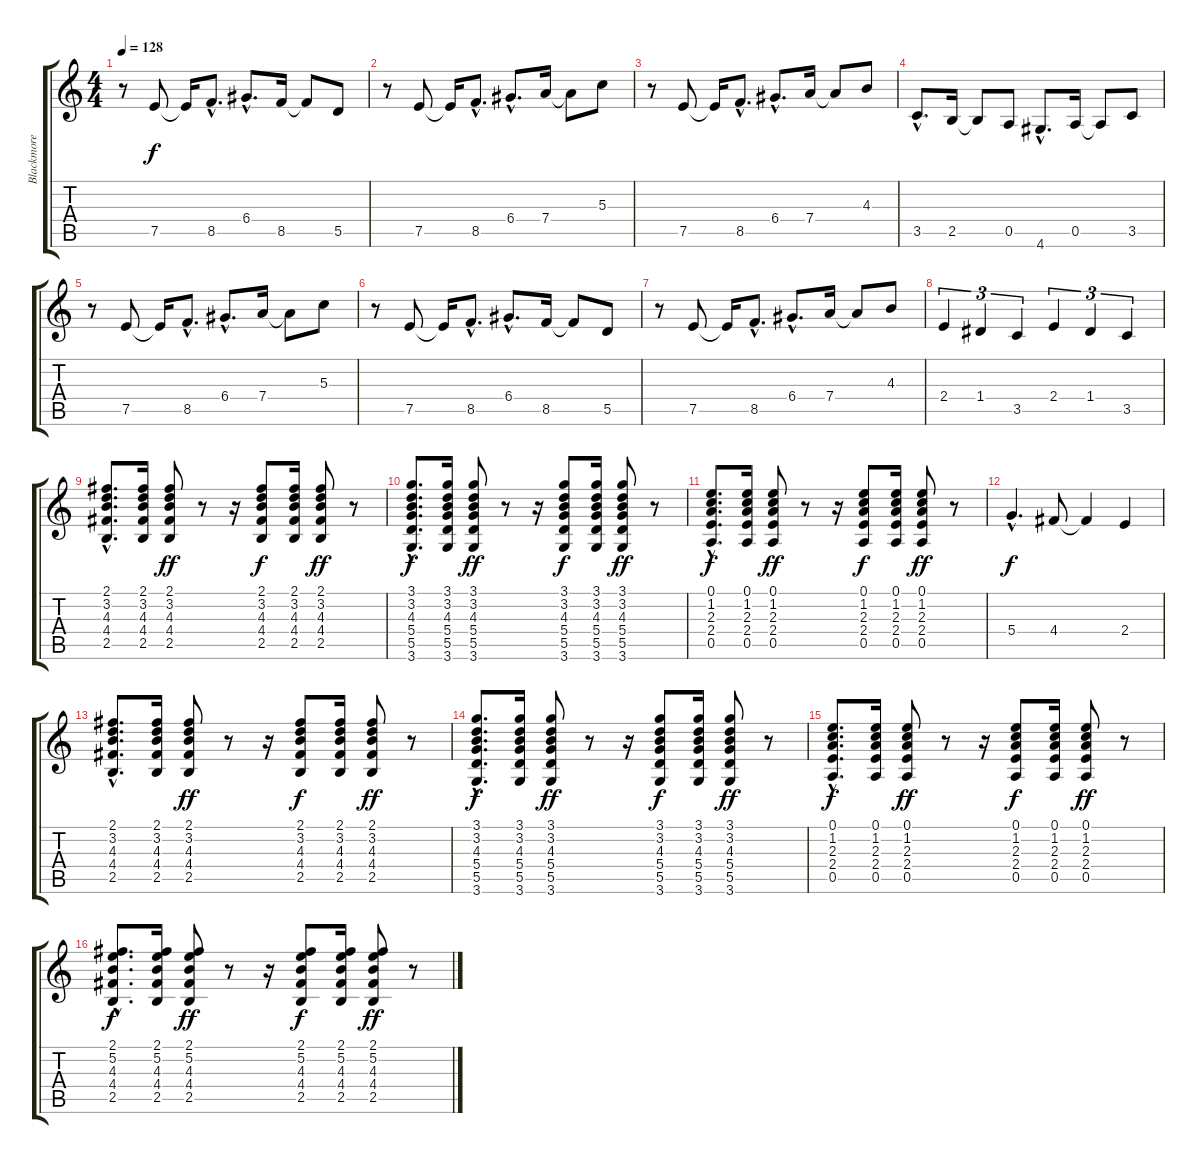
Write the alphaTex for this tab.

\track ("Blackmore" "Blackmore") {instrument overdrivenguitar}
\staff {score tabs}
\tuning (E4 B3 G3 D3 A2 E2) {hide}
\ts (4 4)
\tempo 128
\clef g2
\ks c
r.8{dy f} 7.5.8 7.5{t}.16 8.5{hac}.8{d} 6.4{hac}.8{d} 8.5.16 8.5{t}.8 5.5.8 |
r.8 7.5.8 7.5{t}.16 8.5{hac}.8{d} 6.4{hac}.8{d} 7.4.16 7.4{t}.8 5.3.8 |
r.8 7.5.8 7.5{t}.16 8.5{hac}.8{d} 6.4{hac}.8{d} 7.4.16 7.4{t}.8 4.3.8 |
3.5{hac}.8{d} 2.5.16 2.5{t}.8 0.5.8 4.6{hac}.8{d} 0.5.16 0.5{t}.8 3.5.8 |
r.8 7.5.8 7.5{t}.16 8.5{hac}.8{d} 6.4{hac}.8{d} 7.4.16 7.4{t}.8 5.3.8 |
r.8 7.5.8 7.5{t}.16 8.5{hac}.8{d} 6.4{hac}.8{d} 8.5.16 8.5{t}.8 5.5.8 |
r.8 7.5.8 7.5{t}.16 8.5{hac}.8{d} 6.4{hac}.8{d} 7.4.16 7.4{t}.8 4.3.8 |
2.4.4{tu (3 2)} 1.4.4{tu (3 2)} 3.5.4{tu (3 2)} 2.4.4{tu (3 2)} 1.4.4{tu (3 2)} 3.5.4{tu (3 2)} |
(2.1{hac} 3.2{hac} 4.3{hac} 4.4{hac} 2.5{hac}).8{d} (2.1 3.2 4.3 4.4 2.5).16 (2.1 3.2 4.3 4.4 2.5).8{dy ff} r.8 r.16 (2.1 3.2 4.3 4.4 2.5).8{dy f} (2.1 3.2 4.3 4.4 2.5).16 (2.1 3.2 4.3 4.4 2.5).8{dy ff} r.8 |
(3.1{hac} 3.2{hac} 4.3{hac} 5.4{hac} 5.5{hac} 3.6{hac}).8{d dy f} (3.1 3.2 4.3 5.4 5.5 3.6).16 (3.1 3.2 4.3 5.4 5.5 3.6).8{dy ff} r.8 r.16 (3.1 3.2 4.3 5.4 5.5 3.6).8{dy f} (3.1 3.2 4.3 5.4 5.5 3.6).16 (3.1 3.2 4.3 5.4 5.5 3.6).8{dy ff} r.8 |
(0.1{hac} 1.2{hac} 2.3{hac} 2.4{hac} 0.5{hac}).8{d dy f} (0.1 1.2 2.3 2.4 0.5).16 (0.1 1.2 2.3 2.4 0.5).8{dy ff} r.8 r.16 (0.1 1.2 2.3 2.4 0.5).8{dy f} (0.1 1.2 2.3 2.4 0.5).16 (0.1 1.2 2.3 2.4 0.5).8{dy ff} r.8 |
5.4{hac}.4{d dy f} 4.4.8 4.4{t}.4 2.4.4 |
(2.1{hac} 3.2{hac} 4.3{hac} 4.4{hac} 2.5{hac}).8{d} (2.1 3.2 4.3 4.4 2.5).16 (2.1 3.2 4.3 4.4 2.5).8{dy ff} r.8 r.16 (2.1 3.2 4.3 4.4 2.5).8{dy f} (2.1 3.2 4.3 4.4 2.5).16 (2.1 3.2 4.3 4.4 2.5).8{dy ff} r.8 |
(3.1{hac} 3.2{hac} 4.3{hac} 5.4{hac} 5.5{hac} 3.6{hac}).8{d dy f} (3.1 3.2 4.3 5.4 5.5 3.6).16 (3.1 3.2 4.3 5.4 5.5 3.6).8{dy ff} r.8 r.16 (3.1 3.2 4.3 5.4 5.5 3.6).8{dy f} (3.1 3.2 4.3 5.4 5.5 3.6).16 (3.1 3.2 4.3 5.4 5.5 3.6).8{dy ff} r.8 |
(0.1{hac} 1.2{hac} 2.3{hac} 2.4{hac} 0.5{hac}).8{d dy f} (0.1 1.2 2.3 2.4 0.5).16 (0.1 1.2 2.3 2.4 0.5).8{dy ff} r.8 r.16 (0.1 1.2 2.3 2.4 0.5).8{dy f} (0.1 1.2 2.3 2.4 0.5).16 (0.1 1.2 2.3 2.4 0.5).8{dy ff} r.8 |
(2.1{hac} 5.2{hac} 4.3{hac} 4.4{hac} 2.5{hac}).8{d dy f} (2.1 5.2 4.3 4.4 2.5).16 (2.1 5.2 4.3 4.4 2.5).8{dy ff} r.8 r.16 (2.1 5.2 4.3 4.4 2.5).8{dy f} (2.1 5.2 4.3 4.4 2.5).16 (2.1 5.2 4.3 4.4 2.5).8{dy ff} r.8
